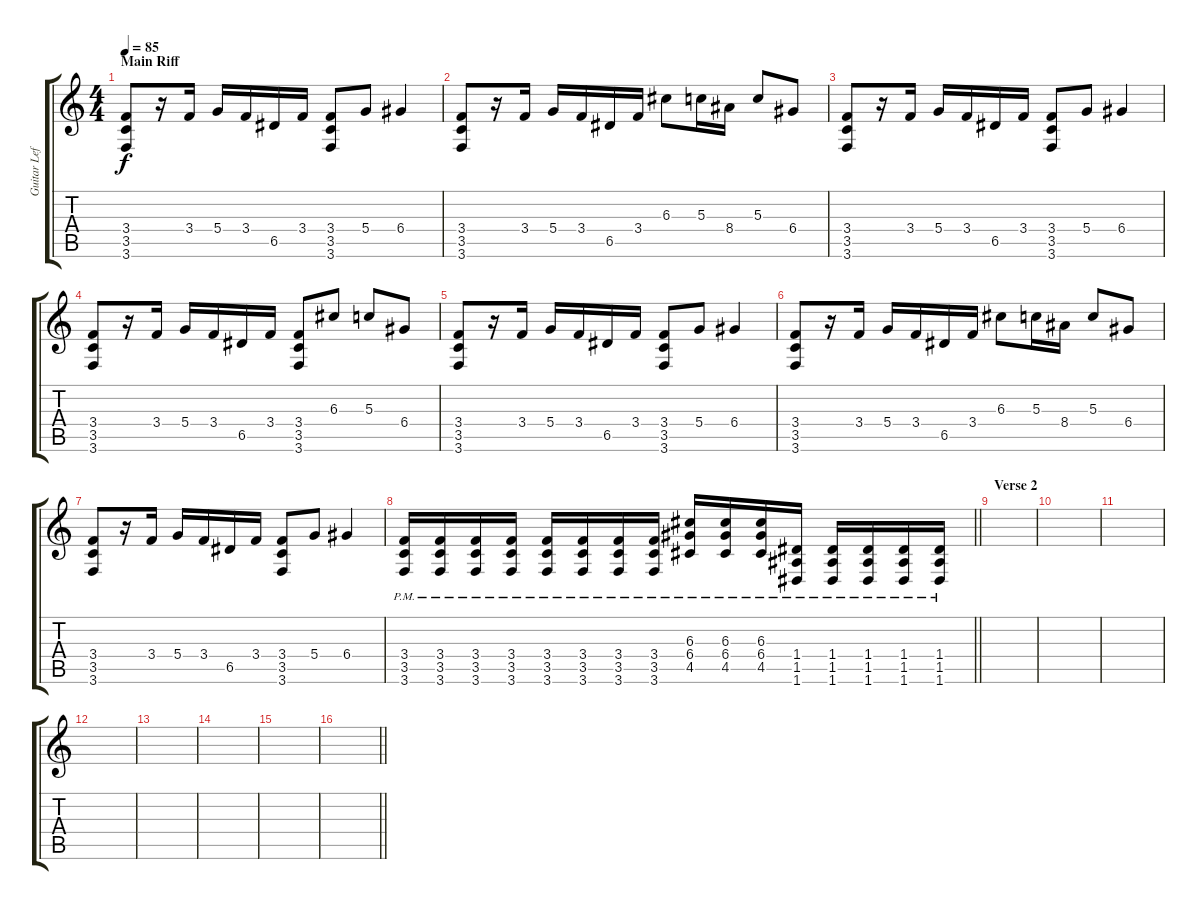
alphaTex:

\track ("Guitar Left" "Guitar Lef") {instrument distortionguitar}
\staff {score tabs}
\tuning (E4 B3 G3 D3 A2 D2) {hide}
\ts (4 4)
\section ("" "Main Riff")
\tempo 85
\clef g2
\ks c
(3.4 3.5 3.6).8{dy f} r.16 3.4.16 5.4.16 3.4.16 6.5.16 3.4.16 (3.4 3.5 3.6).8 5.4.8 6.4.4 |
(3.4 3.5 3.6).8 r.16 3.4.16 5.4.16 3.4.16 6.5.16 3.4.16 6.3.8 5.3.16 8.4.16 5.3.8 6.4.8 |
(3.4 3.5 3.6).8 r.16 3.4.16 5.4.16 3.4.16 6.5.16 3.4.16 (3.4 3.5 3.6).8 5.4.8 6.4.4 |
(3.4 3.5 3.6).8 r.16 3.4.16 5.4.16 3.4.16 6.5.16 3.4.16 (3.4 3.5 3.6).8 6.3.8 5.3.8 6.4.8 |
(3.4 3.5 3.6).8 r.16 3.4.16 5.4.16 3.4.16 6.5.16 3.4.16 (3.4 3.5 3.6).8 5.4.8 6.4.4 |
(3.4 3.5 3.6).8 r.16 3.4.16 5.4.16 3.4.16 6.5.16 3.4.16 6.3.8 5.3.16 8.4.16 5.3.8 6.4.8 |
(3.4 3.5 3.6).8 r.16 3.4.16 5.4.16 3.4.16 6.5.16 3.4.16 (3.4 3.5 3.6).8 5.4.8 6.4.4 |
\barLineRight lightlight
(3.4{pm} 3.5{pm} 3.6{pm}).16 (3.4{pm} 3.5{pm} 3.6{pm}).16 (3.4{pm} 3.5{pm} 3.6{pm}).16 (3.4{pm} 3.5{pm} 3.6{pm}).16 (3.4{pm} 3.5{pm} 3.6{pm}).16 (3.4{pm} 3.5{pm} 3.6{pm}).16 (3.4{pm} 3.5{pm} 3.6{pm}).16 (3.4{pm} 3.5{pm} 3.6{pm}).16 (6.3{pm} 6.4{pm} 4.5{pm}).16 (6.3{pm} 6.4{pm} 4.5{pm}).16 (6.3{pm} 6.4{pm} 4.5{pm}).16 (1.4{pm} 1.5{pm} 1.6{pm}).16 (1.4{pm} 1.5{pm} 1.6{pm}).16 (1.4{pm} 1.5{pm} 1.6{pm}).16 (1.4{pm} 1.5{pm} 1.6{pm}).16 (1.4{pm} 1.5{pm} 1.6{pm}).16 |
\section ("" "Verse 2")
|
|
|
|
|
|
|
\barLineRight lightlight
